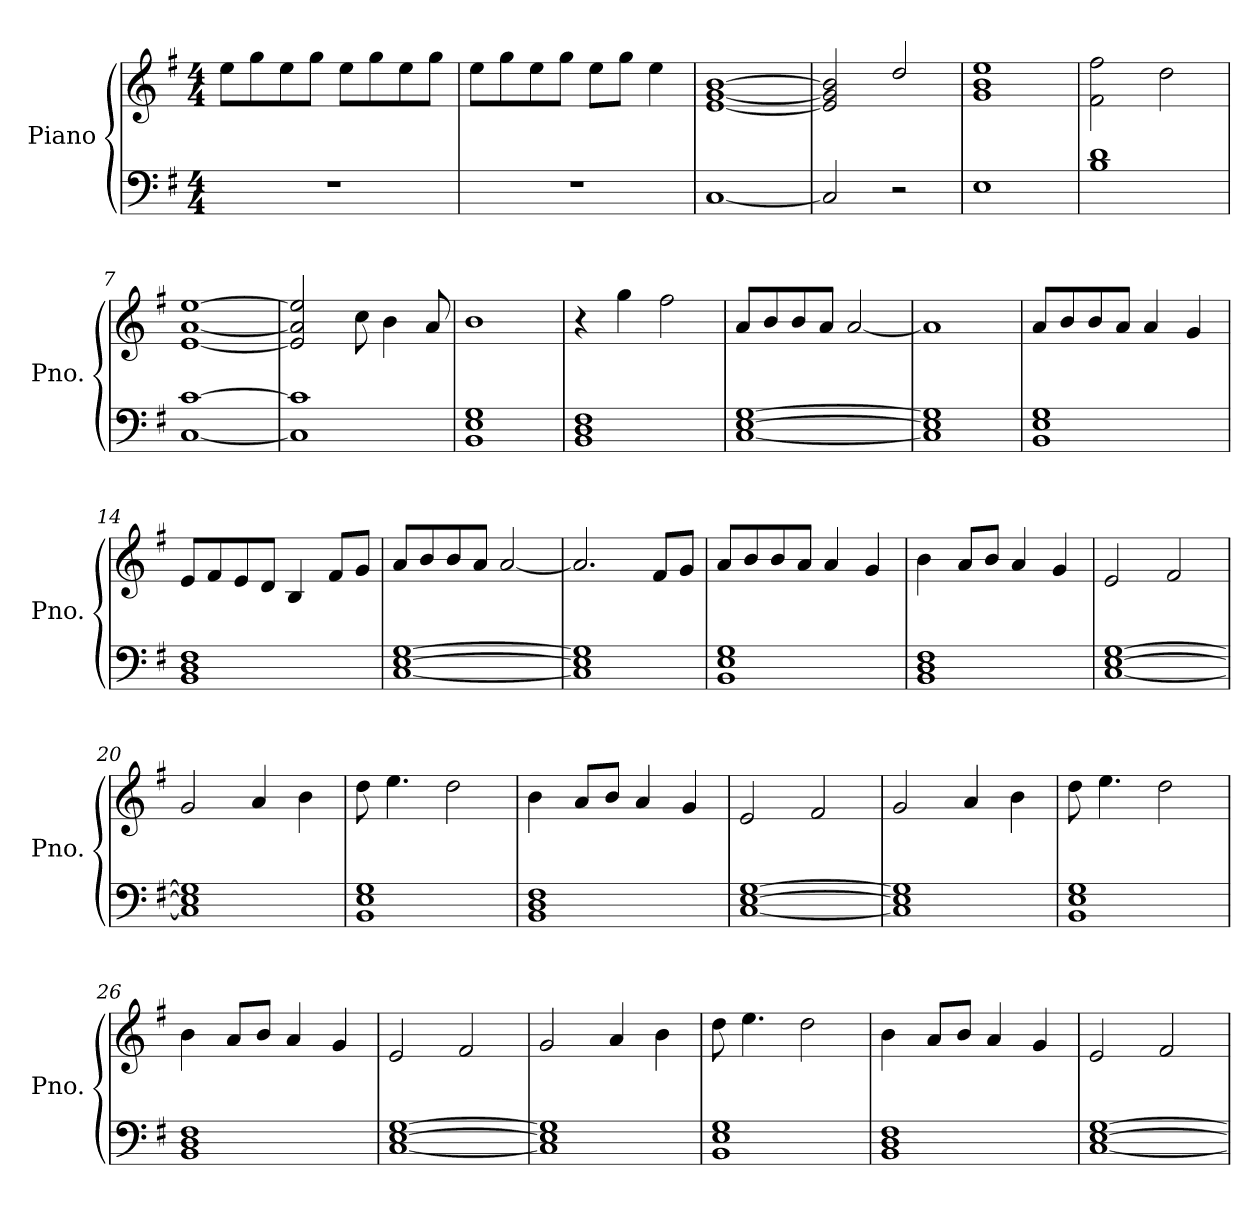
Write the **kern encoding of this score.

**kern	**kern
*part1	*part1
*staff2	*staff1
*I"Piano	*
*I'Pno.	*
*clefF4	*clefG2
*k[f#]	*k[f#]
*M4/4	*M4/4
*MM110	*MM110
=1	=1
1r	8ee\L
.	8gg\
.	8ee\
.	8gg\J
.	8ee\L
.	8gg\
.	8ee\
.	8gg\J
=2	=2
1r	8ee\L
.	8gg\
.	8ee\
.	8gg\J
.	8ee\L
.	8gg\J
.	4ee\
=3	=3
[1C	[1e [1g [1b
=4	=4
2C/]	2e/] 2g/] 2b/]
2r	2dd/
=5	=5
1E	1g 1b 1ee
=6	=6
1B 1d	2f#\ 2ff#\
.	2dd\
=7	=7
[1C [1c	[1e [1a [1ee
=8	=8
1C] 1c]	2e/] 2a/] 2ee/]
.	8cc\
.	4b\
.	8a/
=9	=9
1BB 1E 1G	1b
!!LO:LB:g=z
=10	=10
1BB 1D 1F#	4r
.	4gg\
.	2ff#\
=11	=11
[1C [1E [1G	8a/L
.	8b/
.	8b/
.	8a/J
.	[2a/
=12	=12
1C] 1E] 1G]	1a]
=13	=13
1BB 1E 1G	8a/L
.	8b/
.	8b/
.	8a/J
.	4a/
.	4g/
=14	=14
1BB 1D 1F#	8e/L
.	8f#/
.	8e/
.	8d/J
.	4B/
.	8f#/L
.	8g/J
=15	=15
[1C [1E [1G	8a/L
.	8b/
.	8b/
.	8a/J
.	[2a/
=16	=16
1C] 1E] 1G]	2.a/]
.	8f#/L
.	8g/J
!!LO:LB:g=z
=17	=17
1BB 1E 1G	8a/L
.	8b/
.	8b/
.	8a/J
.	4a/
.	4g/
=18	=18
1BB 1D 1F#	4b\
.	8a/L
.	8b/J
.	4a/
.	4g/
=19	=19
[1C [1E [1G	2e/
.	2f#/
=20	=20
1C] 1E] 1G]	2g/
.	4a/
.	4b\
=21	=21
1BB 1E 1G	8dd\
.	4.ee\
.	2dd\
=22	=22
1BB 1D 1F#	4b\
.	8a/L
.	8b/J
.	4a/
.	4g/
=23	=23
[1C [1E [1G	2e/
.	2f#/
=24	=24
1C] 1E] 1G]	2g/
.	4a/
.	4b\
!!LO:LB:g=z
=25	=25
1BB 1E 1G	8dd\
.	4.ee\
.	2dd\
=26	=26
1BB 1D 1F#	4b\
.	8a/L
.	8b/J
.	4a/
.	4g/
=27	=27
[1C [1E [1G	2e/
.	2f#/
=28	=28
1C] 1E] 1G]	2g/
.	4a/
.	4b\
=29	=29
1BB 1E 1G	8dd\
.	4.ee\
.	2dd\
=30	=30
1BB 1D 1F#	4b\
.	8a/L
.	8b/J
.	4a/
.	4g/
=31	=31
[1C [1E [1G	2e/
.	2f#/
=	=
*-	*-
